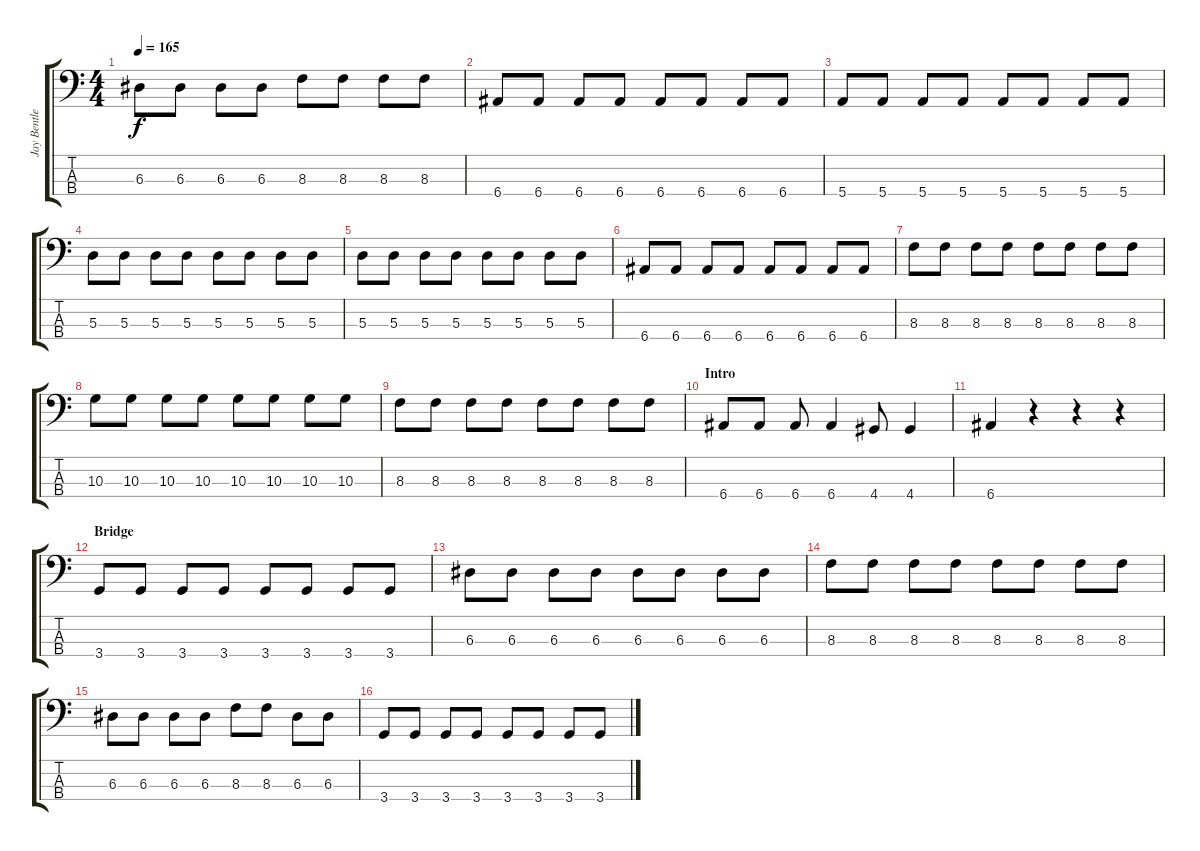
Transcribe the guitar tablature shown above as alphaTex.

\track ("Jay Bentley - Bass" "Jay Bentle") {instrument electricbasspick}
\staff {score tabs}
\tuning (G2 D2 A1 E1) {hide}
\ts (4 4)
\tempo 165
\clef f4
\ks c
6.3.8{dy f} 6.3.8 6.3.8 6.3.8 8.3.8 8.3.8 8.3.8 8.3.8 |
6.4.8 6.4.8 6.4.8 6.4.8 6.4.8 6.4.8 6.4.8 6.4.8 |
5.4.8 5.4.8 5.4.8 5.4.8 5.4.8 5.4.8 5.4.8 5.4.8 |
5.3.8 5.3.8 5.3.8 5.3.8 5.3.8 5.3.8 5.3.8 5.3.8 |
5.3.8 5.3.8 5.3.8 5.3.8 5.3.8 5.3.8 5.3.8 5.3.8 |
6.4.8 6.4.8 6.4.8 6.4.8 6.4.8 6.4.8 6.4.8 6.4.8 |
8.3.8 8.3.8 8.3.8 8.3.8 8.3.8 8.3.8 8.3.8 8.3.8 |
10.3.8 10.3.8 10.3.8 10.3.8 10.3.8 10.3.8 10.3.8 10.3.8 |
8.3.8 8.3.8 8.3.8 8.3.8 8.3.8 8.3.8 8.3.8 8.3.8 |
\section ("" "Intro")
6.4.8 6.4.8 6.4.8 6.4.4 4.4.8 4.4.4 |
6.4.4 r.4 r.4 r.4 |
\section ("" "Bridge")
3.4.8 3.4.8 3.4.8 3.4.8 3.4.8 3.4.8 3.4.8 3.4.8 |
6.3.8 6.3.8 6.3.8 6.3.8 6.3.8 6.3.8 6.3.8 6.3.8 |
8.3.8 8.3.8 8.3.8 8.3.8 8.3.8 8.3.8 8.3.8 8.3.8 |
6.3.8 6.3.8 6.3.8 6.3.8 8.3.8 8.3.8 6.3.8 6.3.8 |
3.4.8 3.4.8 3.4.8 3.4.8 3.4.8 3.4.8 3.4.8 3.4.8
